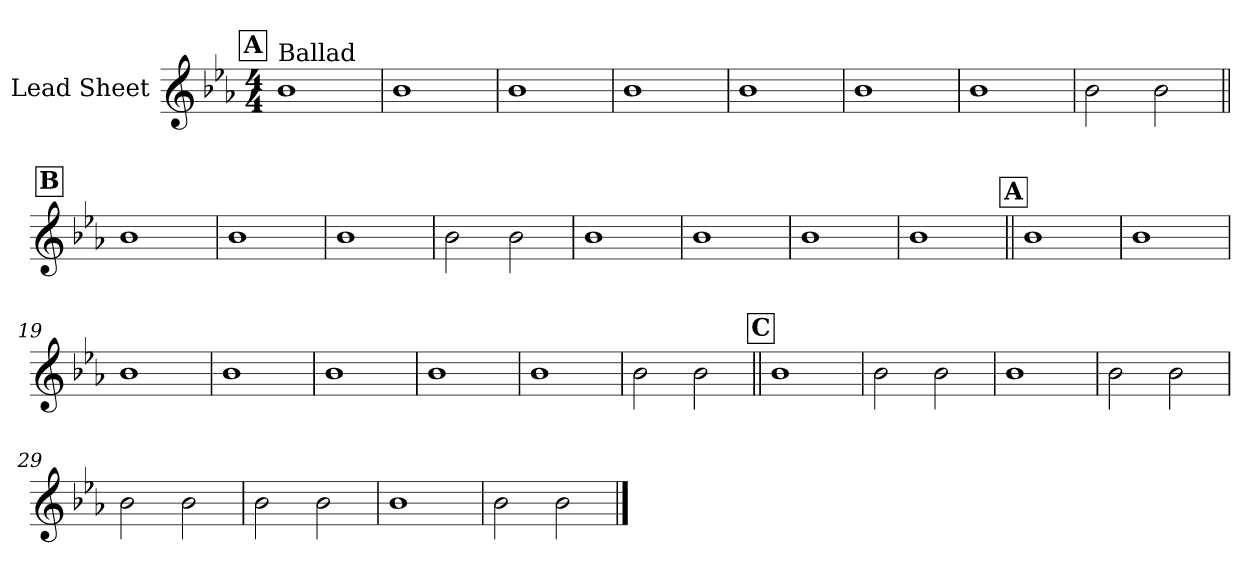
**kern
*part1
*staff1
*I"Lead Sheet
*clefG2
*k[b-e-a-]
*E-:
*M4/4
!!LO:REH:place=s1:a:fs=14:t=A
=1
!LO:TX:a:t=Ballad
1b-
=2
1b-
=3
1b-
=4
1b-
!!LO:LB:g=z
=5
1b-
=6
1b-
=7
1b-
=8
2b-\
2b-\
!!LO:LB:g=z
!!LO:REH:place=s1:a:fs=14:t=B
=9||
1b-
=10
1b-
=11
1b-
=12
2b-\
2b-\
!!LO:LB:g=z
=13
1b-
=14
1b-
=15
1b-
=16
1b-
!!LO:LB:g=z
!!LO:REH:place=s1:a:fs=14:t=A
=17||
1b-
=18
1b-
=19
1b-
=20
1b-
!!LO:LB:g=z
=21
1b-
=22
1b-
=23
1b-
=24
2b-\
2b-\
!!LO:LB:g=z
!!LO:REH:place=s1:a:fs=14:t=C
=25||
1b-
=26
2b-\
2b-\
=27
1b-
=28
2b-\
2b-\
!!LO:LB:g=z
=29
2b-\
2b-\
=30
2b-\
2b-\
=31
1b-
=32
2b-\
2b-\
==
*-
